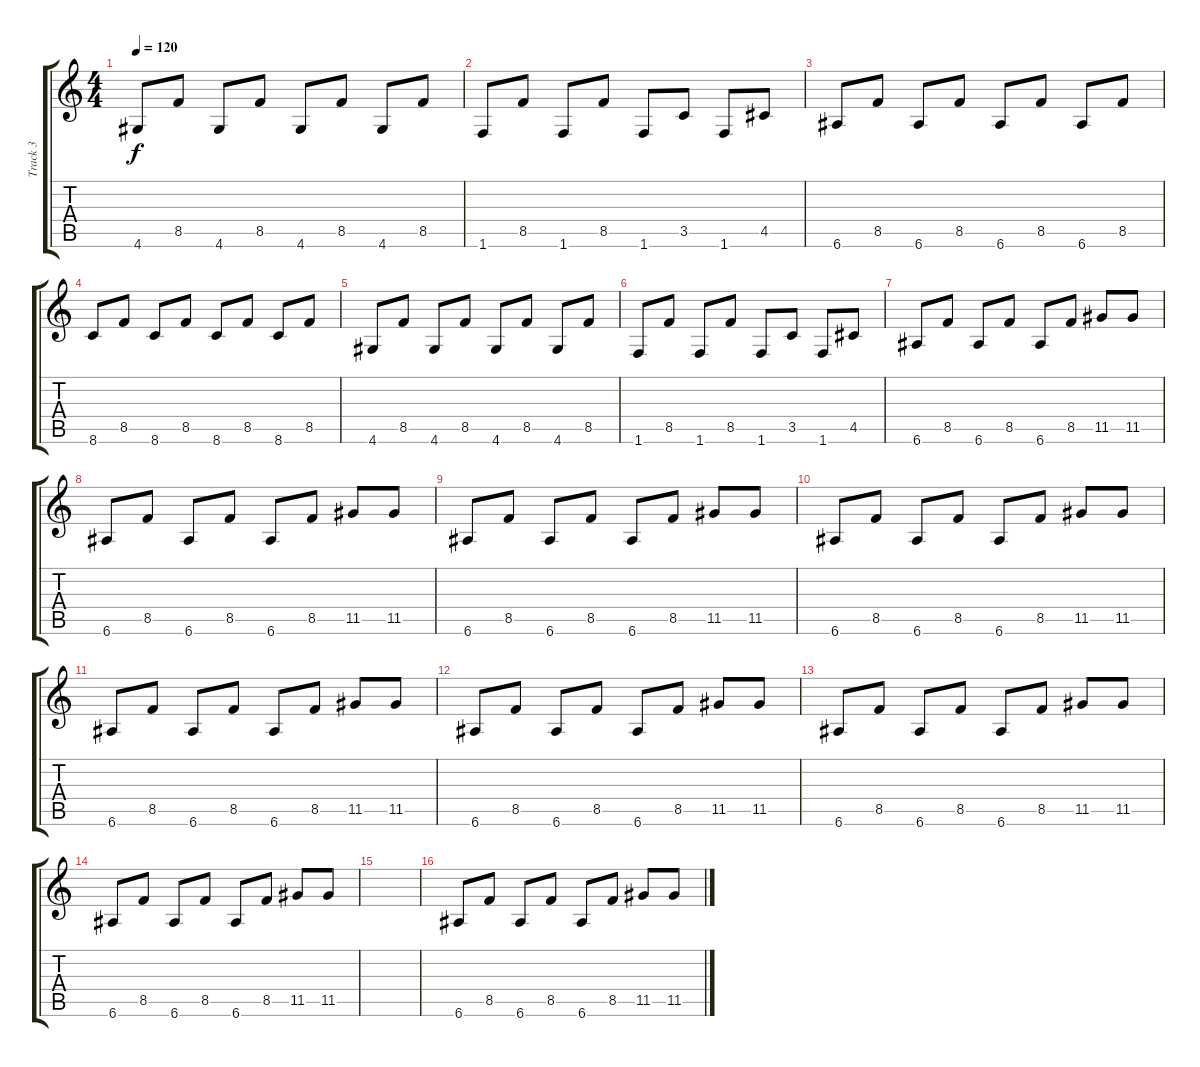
\track ("Track 3" "Track 3") {instrument slapbass1}
\staff {score tabs}
\tuning (E4 B3 G3 D3 A2 E2) {hide}
\ts (4 4)
\tempo 120
\clef g2
\ks c
4.6.8{dy f} 8.5.8 4.6.8 8.5.8 4.6.8 8.5.8 4.6.8 8.5.8 |
1.6.8 8.5.8 1.6.8 8.5.8 1.6.8 3.5.8 1.6.8 4.5.8 |
6.6.8 8.5.8 6.6.8 8.5.8 6.6.8 8.5.8 6.6.8 8.5.8 |
8.6.8 8.5.8 8.6.8 8.5.8 8.6.8 8.5.8 8.6.8 8.5.8 |
4.6.8 8.5.8 4.6.8 8.5.8 4.6.8 8.5.8 4.6.8 8.5.8 |
1.6.8 8.5.8 1.6.8 8.5.8 1.6.8 3.5.8 1.6.8 4.5.8 |
6.6.8 8.5.8 6.6.8 8.5.8 6.6.8 8.5.8 11.5.8 11.5.8 |
6.6.8 8.5.8 6.6.8 8.5.8 6.6.8 8.5.8 11.5.8 11.5.8 |
6.6.8 8.5.8 6.6.8 8.5.8 6.6.8 8.5.8 11.5.8 11.5.8 |
6.6.8 8.5.8 6.6.8 8.5.8 6.6.8 8.5.8 11.5.8 11.5.8 |
6.6.8 8.5.8 6.6.8 8.5.8 6.6.8 8.5.8 11.5.8 11.5.8 |
6.6.8 8.5.8 6.6.8 8.5.8 6.6.8 8.5.8 11.5.8 11.5.8 |
6.6.8 8.5.8 6.6.8 8.5.8 6.6.8 8.5.8 11.5.8 11.5.8 |
6.6.8 8.5.8 6.6.8 8.5.8 6.6.8 8.5.8 11.5.8 11.5.8 |
|
6.6.8 8.5.8 6.6.8 8.5.8 6.6.8 8.5.8 11.5.8 11.5.8
